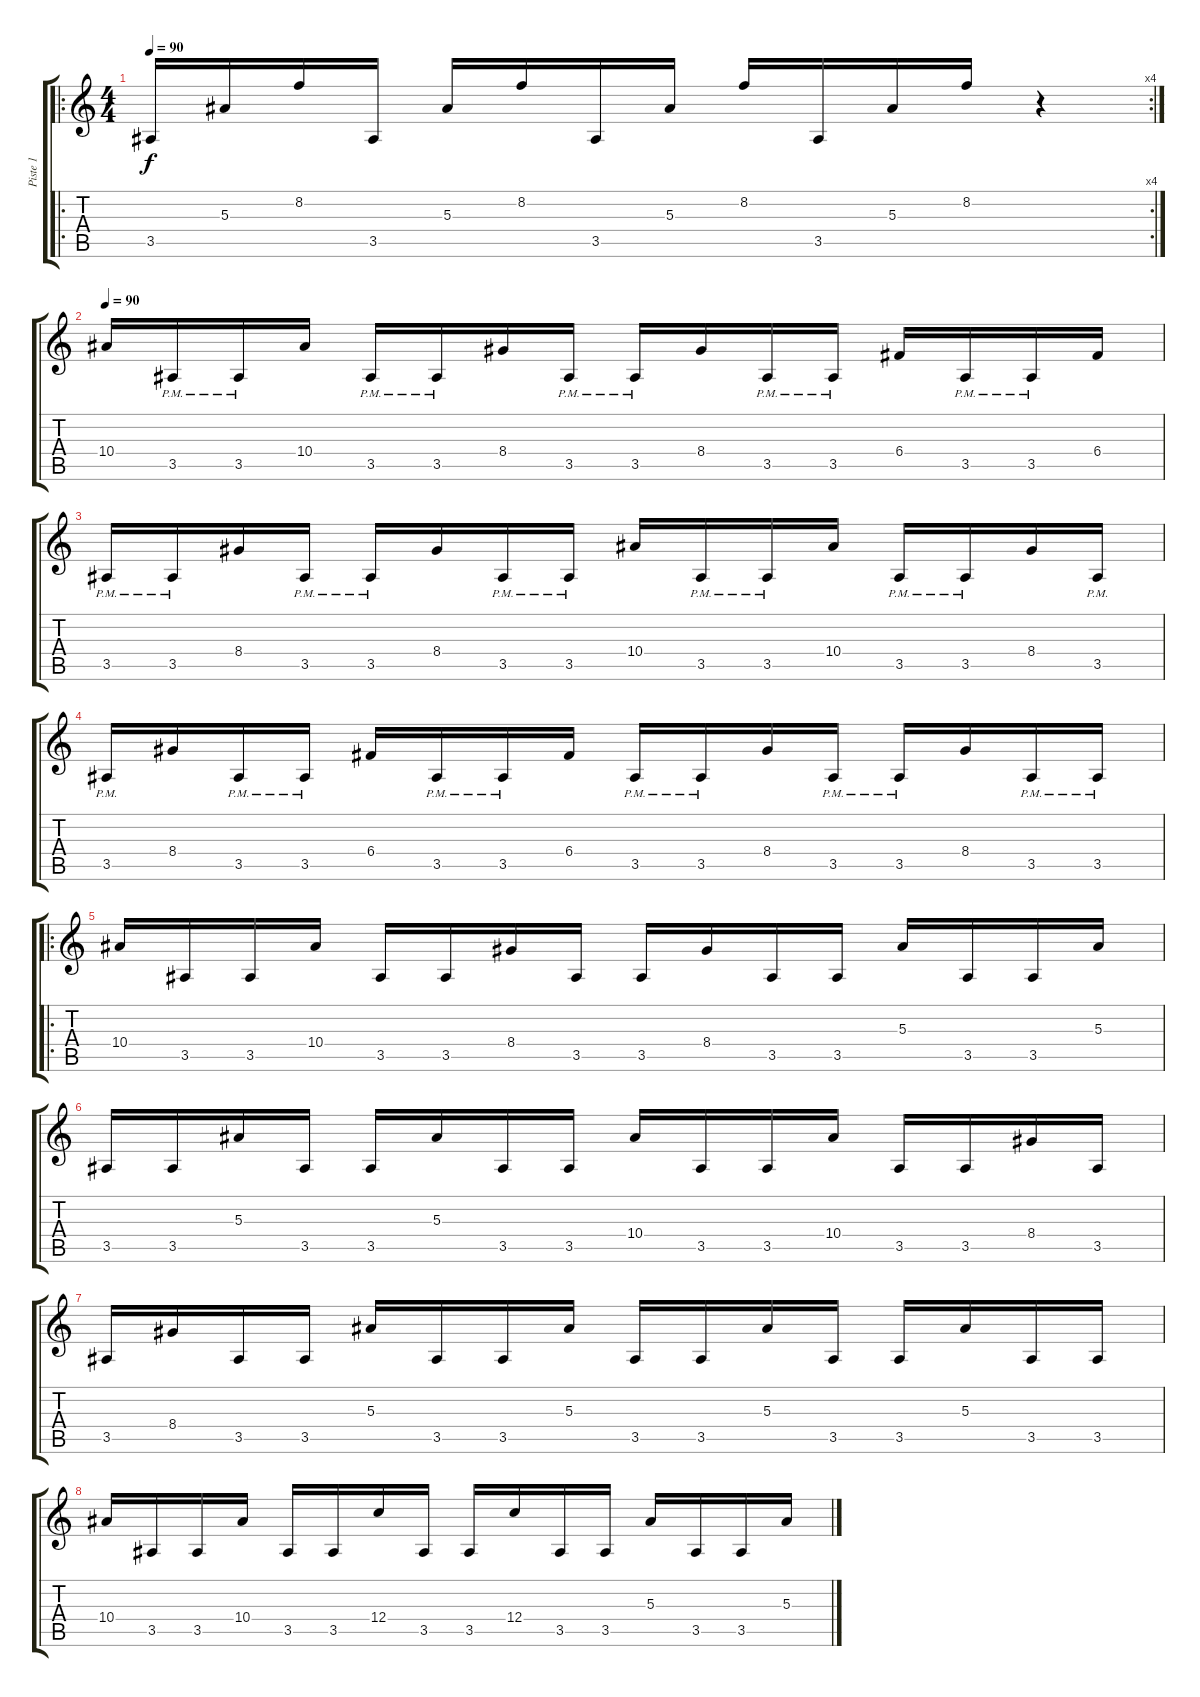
\track ("Piste 1" "Piste 1") {instrument distortionguitar}
\staff {score tabs}
\tuning (D4 A3 F3 C3 G2 C2) {hide}
\ro
\rc 4
\ts (4 4)
\tempo 90
\clef g2
\ks c
3.5.16{dy f} 5.3.16 8.2.16 3.5.16 5.3.16 8.2.16 3.5.16 5.3.16 8.2.16 3.5.16 5.3.16 8.2.16 r.4 |
\tempo 90
10.4.16 3.5{pm}.16 3.5{pm}.16 10.4.16 3.5{pm}.16 3.5{pm}.16 8.4.16 3.5{pm}.16 3.5{pm}.16 8.4.16 3.5{pm}.16 3.5{pm}.16 6.4.16 3.5{pm}.16 3.5{pm}.16 6.4.16 |
3.5{pm}.16 3.5{pm}.16 8.4.16 3.5{pm}.16 3.5{pm}.16 8.4.16 3.5{pm}.16 3.5{pm}.16 10.4.16 3.5{pm}.16 3.5{pm}.16 10.4.16 3.5{pm}.16 3.5{pm}.16 8.4.16 3.5{pm}.16 |
3.5{pm}.16 8.4.16 3.5{pm}.16 3.5{pm}.16 6.4.16 3.5{pm}.16 3.5{pm}.16 6.4.16 3.5{pm}.16 3.5{pm}.16 8.4.16 3.5{pm}.16 3.5{pm}.16 8.4.16 3.5{pm}.16 3.5{pm}.16 |
\ro
10.4.16 3.5.16 3.5.16 10.4.16 3.5.16 3.5.16 8.4.16 3.5.16 3.5.16 8.4.16 3.5.16 3.5.16 5.3.16 3.5.16 3.5.16 5.3.16 |
3.5.16 3.5.16 5.3.16 3.5.16 3.5.16 5.3.16 3.5.16 3.5.16 10.4.16 3.5.16 3.5.16 10.4.16 3.5.16 3.5.16 8.4.16 3.5.16 |
3.5.16 8.4.16 3.5.16 3.5.16 5.3.16 3.5.16 3.5.16 5.3.16 3.5.16 3.5.16 5.3.16 3.5.16 3.5.16 5.3.16 3.5.16 3.5.16 |
10.4.16 3.5.16 3.5.16 10.4.16 3.5.16 3.5.16 12.4.16 3.5.16 3.5.16 12.4.16 3.5.16 3.5.16 5.3.16 3.5.16 3.5.16 5.3.16
